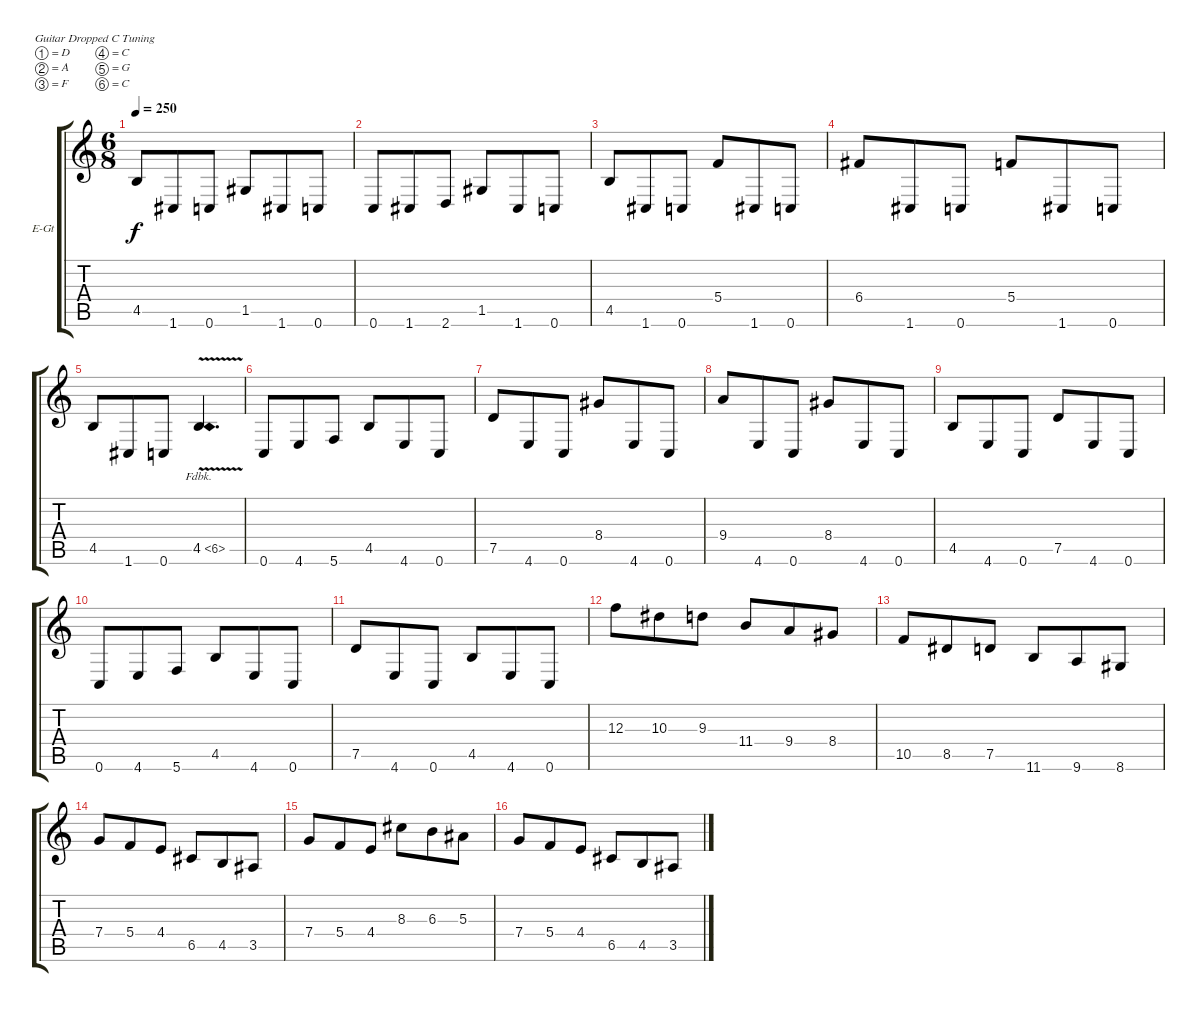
\defaultSystemsLayout 4
\bracketExtendMode groupsimilarinstruments
\firstSystemTrackNameOrientation horizontal
\otherSystemsTrackNameOrientation horizontal
\track ("Arde Ostowari" "E-Gt") {instrument distortionguitar}
\staff {score tabs}
\tuning (D4 A3 F3 C3 G2 C2)
\ts (6 8)
\tempo 250
\clef g2
\ks c
4.5.8{dy f} 1.6.8 0.6.8 1.5.8 1.6.8 0.6.8 |
0.6.8 1.6.8 2.6.8 1.5.8 1.6.8 0.6.8 |
4.5.8 1.6.8 0.6.8 5.4.8 1.6.8 0.6.8 |
6.4.8 1.6.8 0.6.8 5.4.8 1.6.8 0.6.8 |
4.5.8 1.6.8 0.6.8 4.5{fh 2 v}.4{d} |
0.6.8 4.6.8 5.6.8 4.5.8 4.6.8 0.6.8 |
7.5.8 4.6.8 0.6.8 8.4.8 4.6.8 0.6.8 |
9.4.8 4.6.8 0.6.8 8.4.8 4.6.8 0.6.8 |
4.5.8 4.6.8 0.6.8 7.5.8 4.6.8 0.6.8 |
0.6.8 4.6.8 5.6.8 4.5.8 4.6.8 0.6.8 |
7.5.8 4.6.8 0.6.8 4.5.8 4.6.8 0.6.8 |
12.3.8 10.3.8 9.3.8 11.4.8 9.4.8 8.4.8 |
10.5.8 8.5.8 7.5.8 11.6.8 9.6.8 8.6.8 |
7.4.8 5.4.8 4.4.8 6.5.8 4.5.8 3.5.8 |
7.4.8 5.4.8 4.4.8 8.3.8 6.3.8 5.3.8 |
7.4.8 5.4.8 4.4.8 6.5.8 4.5.8 3.5.8
